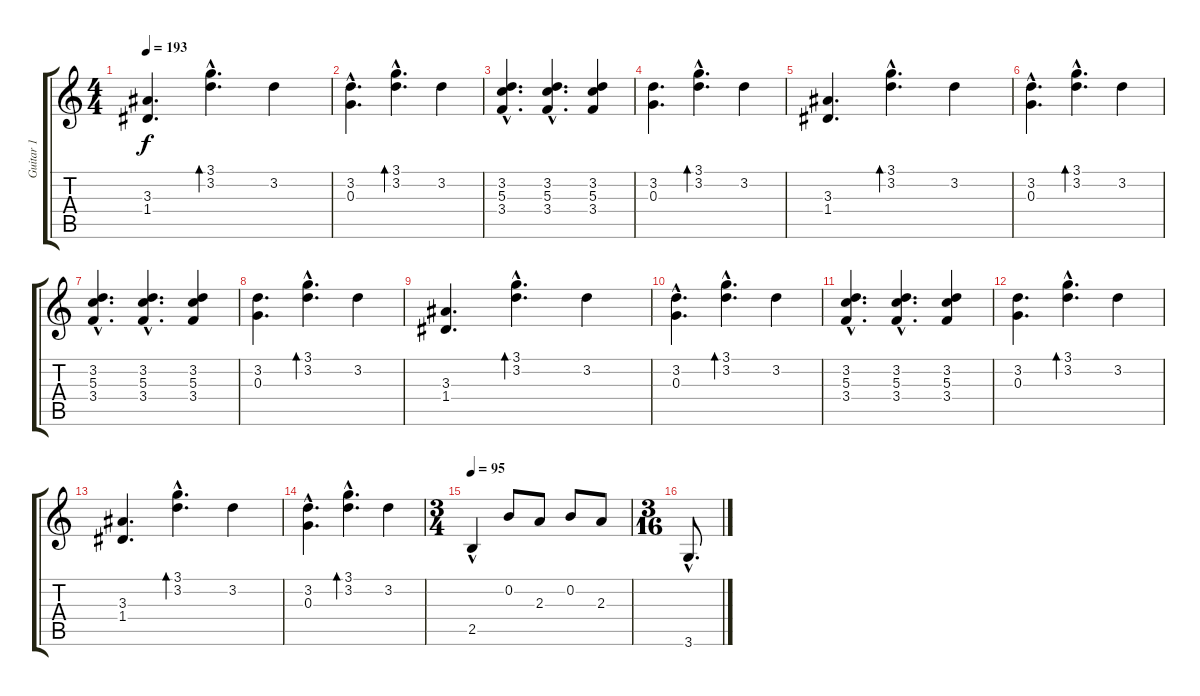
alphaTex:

\track ("Guitar 1" "Guitar 1") {instrument distortionguitar}
\staff {score tabs}
\tuning (E4 B3 G3 D3 A2 E2) {hide}
\ts (4 4)
\tempo 193
\clef g2
\ks c
(3.3 1.4).4{d dy f} (3.1{hac} 3.2{hac}).4{d bd 240} 3.2.4 |
(3.2{hac} 0.3).4{d} (3.1{hac} 3.2{hac}).4{d bd 240} 3.2.4 |
(3.2{hac} 5.3{hac} 3.4{hac}).4{d} (3.2{hac} 5.3{hac} 3.4{hac}).4{d} (3.2 5.3 3.4).4 |
(3.2 0.3).4{d} (3.1{hac} 3.2{hac}).4{d bd 240} 3.2.4 |
(3.3 1.4).4{d} (3.1{hac} 3.2{hac}).4{d bd 240} 3.2.4 |
(3.2{hac} 0.3).4{d} (3.1{hac} 3.2{hac}).4{d bd 240} 3.2.4 |
(3.2{hac} 5.3{hac} 3.4{hac}).4{d} (3.2{hac} 5.3{hac} 3.4{hac}).4{d} (3.2 5.3 3.4).4 |
(3.2 0.3).4{d} (3.1{hac} 3.2{hac}).4{d bd 240} 3.2.4 |
(3.3 1.4).4{d} (3.1{hac} 3.2{hac}).4{d bd 240} 3.2.4 |
(3.2{hac} 0.3).4{d} (3.1{hac} 3.2{hac}).4{d bd 240} 3.2.4 |
(3.2{hac} 5.3{hac} 3.4{hac}).4{d} (3.2{hac} 5.3{hac} 3.4{hac}).4{d} (3.2 5.3 3.4).4 |
(3.2 0.3).4{d} (3.1{hac} 3.2{hac}).4{d bd 240} 3.2.4 |
(3.3 1.4).4{d} (3.1{hac} 3.2{hac}).4{d bd 240} 3.2.4 |
(3.2{hac} 0.3).4{d} (3.1{hac} 3.2{hac}).4{d bd 240} 3.2.4 |
\ts (3 4)
\tempo 95
2.5{hac}.4 0.2.8 2.3.8 0.2.8 2.3.8 |
\ts (3 16)
3.6{hac}.8{d}
